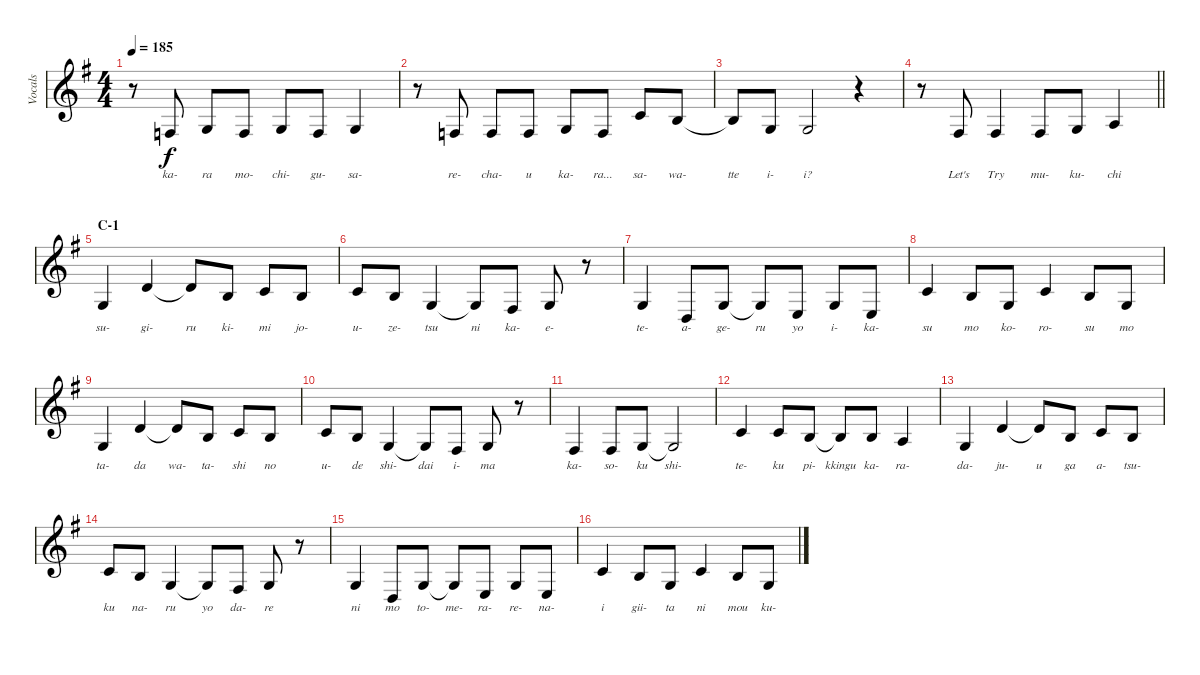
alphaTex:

\track ("Vocals" "Vocals") {instrument violin}
\staff {score}
\tuning (E4 B3 G3 D3 A2 E2) {hide}
\ts (4 4)
\tempo 185
\clef g2
\ks g
r.8{dy f} 3.4.8{lyrics (0 "ka-") lyrics (1 "") lyrics (2 "") lyrics (3 "") lyrics (4 "")} 0.3.8{lyrics (0 "ra") lyrics (1 "") lyrics (2 "") lyrics (3 "") lyrics (4 "")} 3.4.8{lyrics (0 "mo-") lyrics (1 "") lyrics (2 "") lyrics (3 "") lyrics (4 "")} 0.3.8{lyrics (0 "chi-") lyrics (1 "") lyrics (2 "") lyrics (3 "") lyrics (4 "")} 3.4.8{lyrics (0 "gu-") lyrics (1 "") lyrics (2 "") lyrics (3 "") lyrics (4 "")} 0.3.4{lyrics (0 "sa-") lyrics (1 "") lyrics (2 "") lyrics (3 "") lyrics (4 "")} |
r.8 3.4.8{lyrics (0 "re-") lyrics (1 "") lyrics (2 "") lyrics (3 "") lyrics (4 "")} 3.4.8{lyrics (0 "cha-") lyrics (1 "") lyrics (2 "") lyrics (3 "") lyrics (4 "")} 3.4.8{lyrics (0 "u") lyrics (1 "") lyrics (2 "") lyrics (3 "") lyrics (4 "")} 0.3.8{lyrics (0 "ka-") lyrics (1 "") lyrics (2 "") lyrics (3 "") lyrics (4 "")} 3.4.8{lyrics (0 "ra...") lyrics (1 "") lyrics (2 "") lyrics (3 "") lyrics (4 "")} 1.2.8{lyrics (0 "sa-") lyrics (1 "") lyrics (2 "") lyrics (3 "") lyrics (4 "")} 0.2.8{lyrics (0 "wa-") lyrics (1 "") lyrics (2 "") lyrics (3 "") lyrics (4 "")} |
0.2{t}.8{lyrics (0 "tte") lyrics (1 "") lyrics (2 "") lyrics (3 "") lyrics (4 "")} 0.3.8{lyrics (0 "i-") lyrics (1 "") lyrics (2 "") lyrics (3 "") lyrics (4 "")} 0.3.2{lyrics (0 "i?") lyrics (1 "") lyrics (2 "") lyrics (3 "") lyrics (4 "")} r.4 |
\barLineRight lightlight
r.8 4.4.8{lyrics (0 "Let's") lyrics (1 "") lyrics (2 "") lyrics (3 "") lyrics (4 "")} 4.4.4{lyrics (0 "Try") lyrics (1 "") lyrics (2 "") lyrics (3 "") lyrics (4 "")} 4.4.8{lyrics (0 "mu-") lyrics (1 "") lyrics (2 "") lyrics (3 "") lyrics (4 "")} 0.3.8{lyrics (0 "ku-") lyrics (1 "") lyrics (2 "") lyrics (3 "") lyrics (4 "")} 2.3.4{lyrics (0 "chi") lyrics (1 "") lyrics (2 "") lyrics (3 "") lyrics (4 "")} |
\section ("" "C-1")
0.3.4{lyrics (0 "su-") lyrics (1 "") lyrics (2 "") lyrics (3 "") lyrics (4 "")} 3.2.4{lyrics (0 "gi-") lyrics (1 "") lyrics (2 "") lyrics (3 "") lyrics (4 "")} 3.2{t}.8{lyrics (0 "ru") lyrics (1 "") lyrics (2 "") lyrics (3 "") lyrics (4 "")} 0.2.8{lyrics (0 "ki-") lyrics (1 "") lyrics (2 "") lyrics (3 "") lyrics (4 "")} 1.2.8{lyrics (0 "mi") lyrics (1 "") lyrics (2 "") lyrics (3 "") lyrics (4 "")} 0.2.8{lyrics (0 "jo-") lyrics (1 "") lyrics (2 "") lyrics (3 "") lyrics (4 "")} |
1.2.8{lyrics (0 "u-") lyrics (1 "") lyrics (2 "") lyrics (3 "") lyrics (4 "")} 0.2.8{lyrics (0 "ze-") lyrics (1 "") lyrics (2 "") lyrics (3 "") lyrics (4 "")} 0.3.4{lyrics (0 "tsu") lyrics (1 "") lyrics (2 "") lyrics (3 "") lyrics (4 "")} 0.3{t}.8{lyrics (0 "ni") lyrics (1 "") lyrics (2 "") lyrics (3 "") lyrics (4 "")} 4.4.8{lyrics (0 "ka-") lyrics (1 "") lyrics (2 "") lyrics (3 "") lyrics (4 "")} 0.3.8{lyrics (0 "e-") lyrics (1 "") lyrics (2 "") lyrics (3 "") lyrics (4 "")} r.8 |
0.3.4{lyrics (0 "te-") lyrics (1 "") lyrics (2 "") lyrics (3 "") lyrics (4 "")} 0.4.8{lyrics (0 "a-") lyrics (1 "") lyrics (2 "") lyrics (3 "") lyrics (4 "")} 0.3.8{lyrics (0 "ge-") lyrics (1 "") lyrics (2 "") lyrics (3 "") lyrics (4 "")} 0.3{t}.8{lyrics (0 "ru") lyrics (1 "") lyrics (2 "") lyrics (3 "") lyrics (4 "")} 2.4.8{lyrics (0 "yo") lyrics (1 "") lyrics (2 "") lyrics (3 "") lyrics (4 "")} 0.3.8{lyrics (0 "i-") lyrics (1 "") lyrics (2 "") lyrics (3 "") lyrics (4 "")} 2.4.8{lyrics (0 "ka-") lyrics (1 "") lyrics (2 "") lyrics (3 "") lyrics (4 "")} |
1.2.4{lyrics (0 "su") lyrics (1 "") lyrics (2 "") lyrics (3 "") lyrics (4 "")} 0.2.8{lyrics (0 "mo") lyrics (1 "") lyrics (2 "") lyrics (3 "") lyrics (4 "")} 0.3.8{lyrics (0 "ko-") lyrics (1 "") lyrics (2 "") lyrics (3 "") lyrics (4 "")} 1.2.4{lyrics (0 "ro-") lyrics (1 "") lyrics (2 "") lyrics (3 "") lyrics (4 "")} 0.2.8{lyrics (0 "su") lyrics (1 "") lyrics (2 "") lyrics (3 "") lyrics (4 "")} 0.3.8{lyrics (0 "mo") lyrics (1 "") lyrics (2 "") lyrics (3 "") lyrics (4 "")} |
0.3.4{lyrics (0 "ta-") lyrics (1 "") lyrics (2 "") lyrics (3 "") lyrics (4 "")} 3.2.4{lyrics (0 "da") lyrics (1 "") lyrics (2 "") lyrics (3 "") lyrics (4 "")} 3.2{t}.8{lyrics (0 "wa-") lyrics (1 "") lyrics (2 "") lyrics (3 "") lyrics (4 "")} 0.2.8{lyrics (0 "ta-") lyrics (1 "") lyrics (2 "") lyrics (3 "") lyrics (4 "")} 1.2.8{lyrics (0 "shi") lyrics (1 "") lyrics (2 "") lyrics (3 "") lyrics (4 "")} 0.2.8{lyrics (0 "no") lyrics (1 "") lyrics (2 "") lyrics (3 "") lyrics (4 "")} |
1.2.8{lyrics (0 "u-") lyrics (1 "") lyrics (2 "") lyrics (3 "") lyrics (4 "")} 0.2.8{lyrics (0 "de") lyrics (1 "") lyrics (2 "") lyrics (3 "") lyrics (4 "")} 0.3.4{lyrics (0 "shi-") lyrics (1 "") lyrics (2 "") lyrics (3 "") lyrics (4 "")} 0.3{t}.8{lyrics (0 "dai") lyrics (1 "") lyrics (2 "") lyrics (3 "") lyrics (4 "")} 4.4.8{lyrics (0 "i-") lyrics (1 "") lyrics (2 "") lyrics (3 "") lyrics (4 "")} 0.3.8{lyrics (0 "ma") lyrics (1 "") lyrics (2 "") lyrics (3 "") lyrics (4 "")} r.8 |
4.4.4{lyrics (0 "ka-") lyrics (1 "") lyrics (2 "") lyrics (3 "") lyrics (4 "")} 4.4.8{lyrics (0 "so-") lyrics (1 "") lyrics (2 "") lyrics (3 "") lyrics (4 "")} 0.3.8{lyrics (0 "ku") lyrics (1 "") lyrics (2 "") lyrics (3 "") lyrics (4 "")} 0.3{t}.2{lyrics (0 "shi-") lyrics (1 "") lyrics (2 "") lyrics (3 "") lyrics (4 "")} |
1.2.4{lyrics (0 "te-") lyrics (1 "") lyrics (2 "") lyrics (3 "") lyrics (4 "")} 1.2.8{lyrics (0 "ku") lyrics (1 "") lyrics (2 "") lyrics (3 "") lyrics (4 "")} 0.2.8{lyrics (0 "pi-") lyrics (1 "") lyrics (2 "") lyrics (3 "") lyrics (4 "")} 0.2{t}.8{lyrics (0 "kkingu") lyrics (1 "") lyrics (2 "") lyrics (3 "") lyrics (4 "")} 0.2.8{lyrics (0 "ka-") lyrics (1 "") lyrics (2 "") lyrics (3 "") lyrics (4 "")} 2.3.4{lyrics (0 "ra-") lyrics (1 "") lyrics (2 "") lyrics (3 "") lyrics (4 "")} |
0.3.4{lyrics (0 "da-") lyrics (1 "") lyrics (2 "") lyrics (3 "") lyrics (4 "")} 3.2.4{lyrics (0 "ju-") lyrics (1 "") lyrics (2 "") lyrics (3 "") lyrics (4 "")} 3.2{t}.8{lyrics (0 "u") lyrics (1 "") lyrics (2 "") lyrics (3 "") lyrics (4 "")} 0.2.8{lyrics (0 "ga") lyrics (1 "") lyrics (2 "") lyrics (3 "") lyrics (4 "")} 1.2.8{lyrics (0 "a-") lyrics (1 "") lyrics (2 "") lyrics (3 "") lyrics (4 "")} 0.2.8{lyrics (0 "tsu-") lyrics (1 "") lyrics (2 "") lyrics (3 "") lyrics (4 "")} |
1.2.8{lyrics (0 "ku") lyrics (1 "") lyrics (2 "") lyrics (3 "") lyrics (4 "")} 0.2.8{lyrics (0 "na-") lyrics (1 "") lyrics (2 "") lyrics (3 "") lyrics (4 "")} 0.3.4{lyrics (0 "ru") lyrics (1 "") lyrics (2 "") lyrics (3 "") lyrics (4 "")} 0.3{t}.8{lyrics (0 "yo") lyrics (1 "") lyrics (2 "") lyrics (3 "") lyrics (4 "")} 4.4.8{lyrics (0 "da-") lyrics (1 "") lyrics (2 "") lyrics (3 "") lyrics (4 "")} 0.3.8{lyrics (0 "re") lyrics (1 "") lyrics (2 "") lyrics (3 "") lyrics (4 "")} r.8 |
0.3.4{lyrics (0 "ni") lyrics (1 "") lyrics (2 "") lyrics (3 "") lyrics (4 "")} 0.4.8{lyrics (0 "mo") lyrics (1 "") lyrics (2 "") lyrics (3 "") lyrics (4 "")} 0.3.8{lyrics (0 "to-") lyrics (1 "") lyrics (2 "") lyrics (3 "") lyrics (4 "")} 0.3{t}.8{lyrics (0 "me-") lyrics (1 "") lyrics (2 "") lyrics (3 "") lyrics (4 "")} 2.4.8{lyrics (0 "ra-") lyrics (1 "") lyrics (2 "") lyrics (3 "") lyrics (4 "")} 0.3.8{lyrics (0 "re-") lyrics (1 "") lyrics (2 "") lyrics (3 "") lyrics (4 "")} 2.4.8{lyrics (0 "na-") lyrics (1 "") lyrics (2 "") lyrics (3 "") lyrics (4 "")} |
1.2.4{lyrics (0 "i") lyrics (1 "") lyrics (2 "") lyrics (3 "") lyrics (4 "")} 0.2.8{lyrics (0 "gii-") lyrics (1 "") lyrics (2 "") lyrics (3 "") lyrics (4 "")} 0.3.8{lyrics (0 "ta") lyrics (1 "") lyrics (2 "") lyrics (3 "") lyrics (4 "")} 1.2.4{lyrics (0 "ni") lyrics (1 "") lyrics (2 "") lyrics (3 "") lyrics (4 "")} 0.2.8{lyrics (0 "mou") lyrics (1 "") lyrics (2 "") lyrics (3 "") lyrics (4 "")} 0.3.8{lyrics (0 "ku-") lyrics (1 "") lyrics (2 "") lyrics (3 "") lyrics (4 "")}
